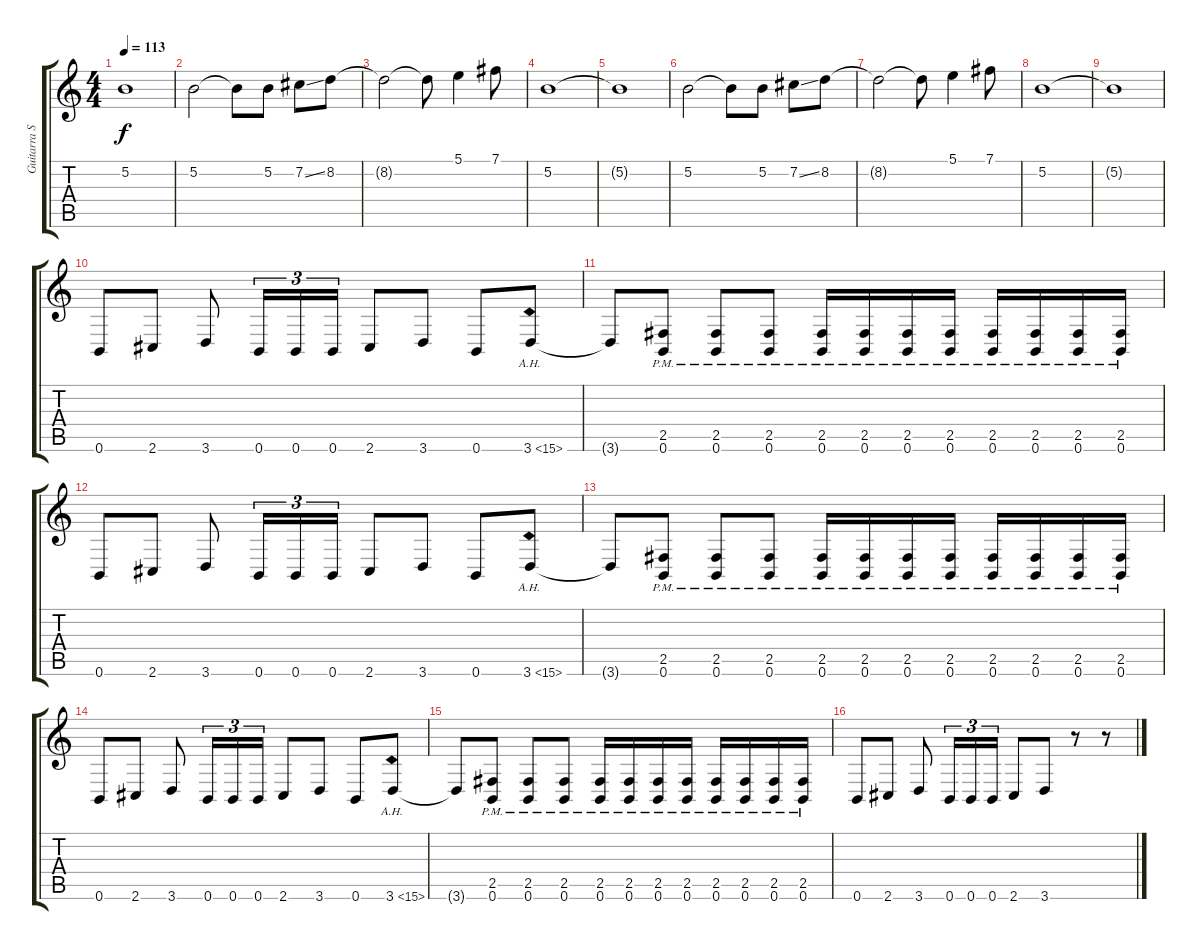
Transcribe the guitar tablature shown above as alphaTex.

\track ("Guitarra Solista" "Guitarra S") {instrument distortionguitar}
\staff {score tabs}
\tuning (B3 Gb3 D3 A2 E2 B1) {hide}
\ts (4 4)
\tempo 113
\clef g2
\ks c
5.2{t}.1{dy f} |
5.2.2 5.2{t}.8 5.2.8 7.2{ss}.8 8.2.8 |
8.2{t}.2 8.2{t}.8 5.1.4 7.1.8 |
5.2.1 |
5.2{t}.1 |
5.2.2 5.2{t}.8 5.2.8 7.2{ss}.8 8.2.8 |
8.2{t}.2 8.2{t}.8 5.1.4 7.1.8 |
5.2.1 |
5.2{t}.1 |
0.6.8 2.6.8 3.6.8 0.6.16{tu (3 2)} 0.6.16{tu (3 2)} 0.6.16{tu (3 2)} 2.6.8 3.6.8 0.6.8 3.6{ah 12}.8 |
3.6{t}.8 (2.5{pm} 0.6{pm}).8 (2.5{pm} 0.6{pm}).8 (2.5{pm} 0.6{pm}).8 (2.5{pm} 0.6).16 (2.5{pm} 0.6{pm}).16 (2.5{pm} 0.6{pm}).16 (2.5{pm} 0.6{pm}).16 (2.5{pm} 0.6{pm}).16 (2.5{pm} 0.6{pm}).16 (2.5{pm} 0.6{pm}).16 (2.5{pm} 0.6{pm}).16 |
0.6.8 2.6.8 3.6.8 0.6.16{tu (3 2)} 0.6.16{tu (3 2)} 0.6.16{tu (3 2)} 2.6.8 3.6.8 0.6.8 3.6{ah 12}.8 |
3.6{t}.8 (2.5{pm} 0.6{pm}).8 (2.5{pm} 0.6{pm}).8 (2.5{pm} 0.6{pm}).8 (2.5{pm} 0.6).16 (2.5{pm} 0.6{pm}).16 (2.5{pm} 0.6{pm}).16 (2.5{pm} 0.6{pm}).16 (2.5{pm} 0.6{pm}).16 (2.5{pm} 0.6{pm}).16 (2.5{pm} 0.6{pm}).16 (2.5{pm} 0.6{pm}).16 |
0.6.8 2.6.8 3.6.8 0.6.16{tu (3 2)} 0.6.16{tu (3 2)} 0.6.16{tu (3 2)} 2.6.8 3.6.8 0.6.8 3.6{ah 12}.8 |
3.6{t}.8 (2.5{pm} 0.6{pm}).8 (2.5{pm} 0.6{pm}).8 (2.5{pm} 0.6{pm}).8 (2.5{pm} 0.6).16 (2.5{pm} 0.6{pm}).16 (2.5{pm} 0.6{pm}).16 (2.5{pm} 0.6{pm}).16 (2.5{pm} 0.6{pm}).16 (2.5{pm} 0.6{pm}).16 (2.5{pm} 0.6{pm}).16 (2.5{pm} 0.6{pm}).16 |
0.6.8 2.6.8 3.6.8 0.6.16{tu (3 2)} 0.6.16{tu (3 2)} 0.6.16{tu (3 2)} 2.6.8 3.6.8 r.8 r.8
